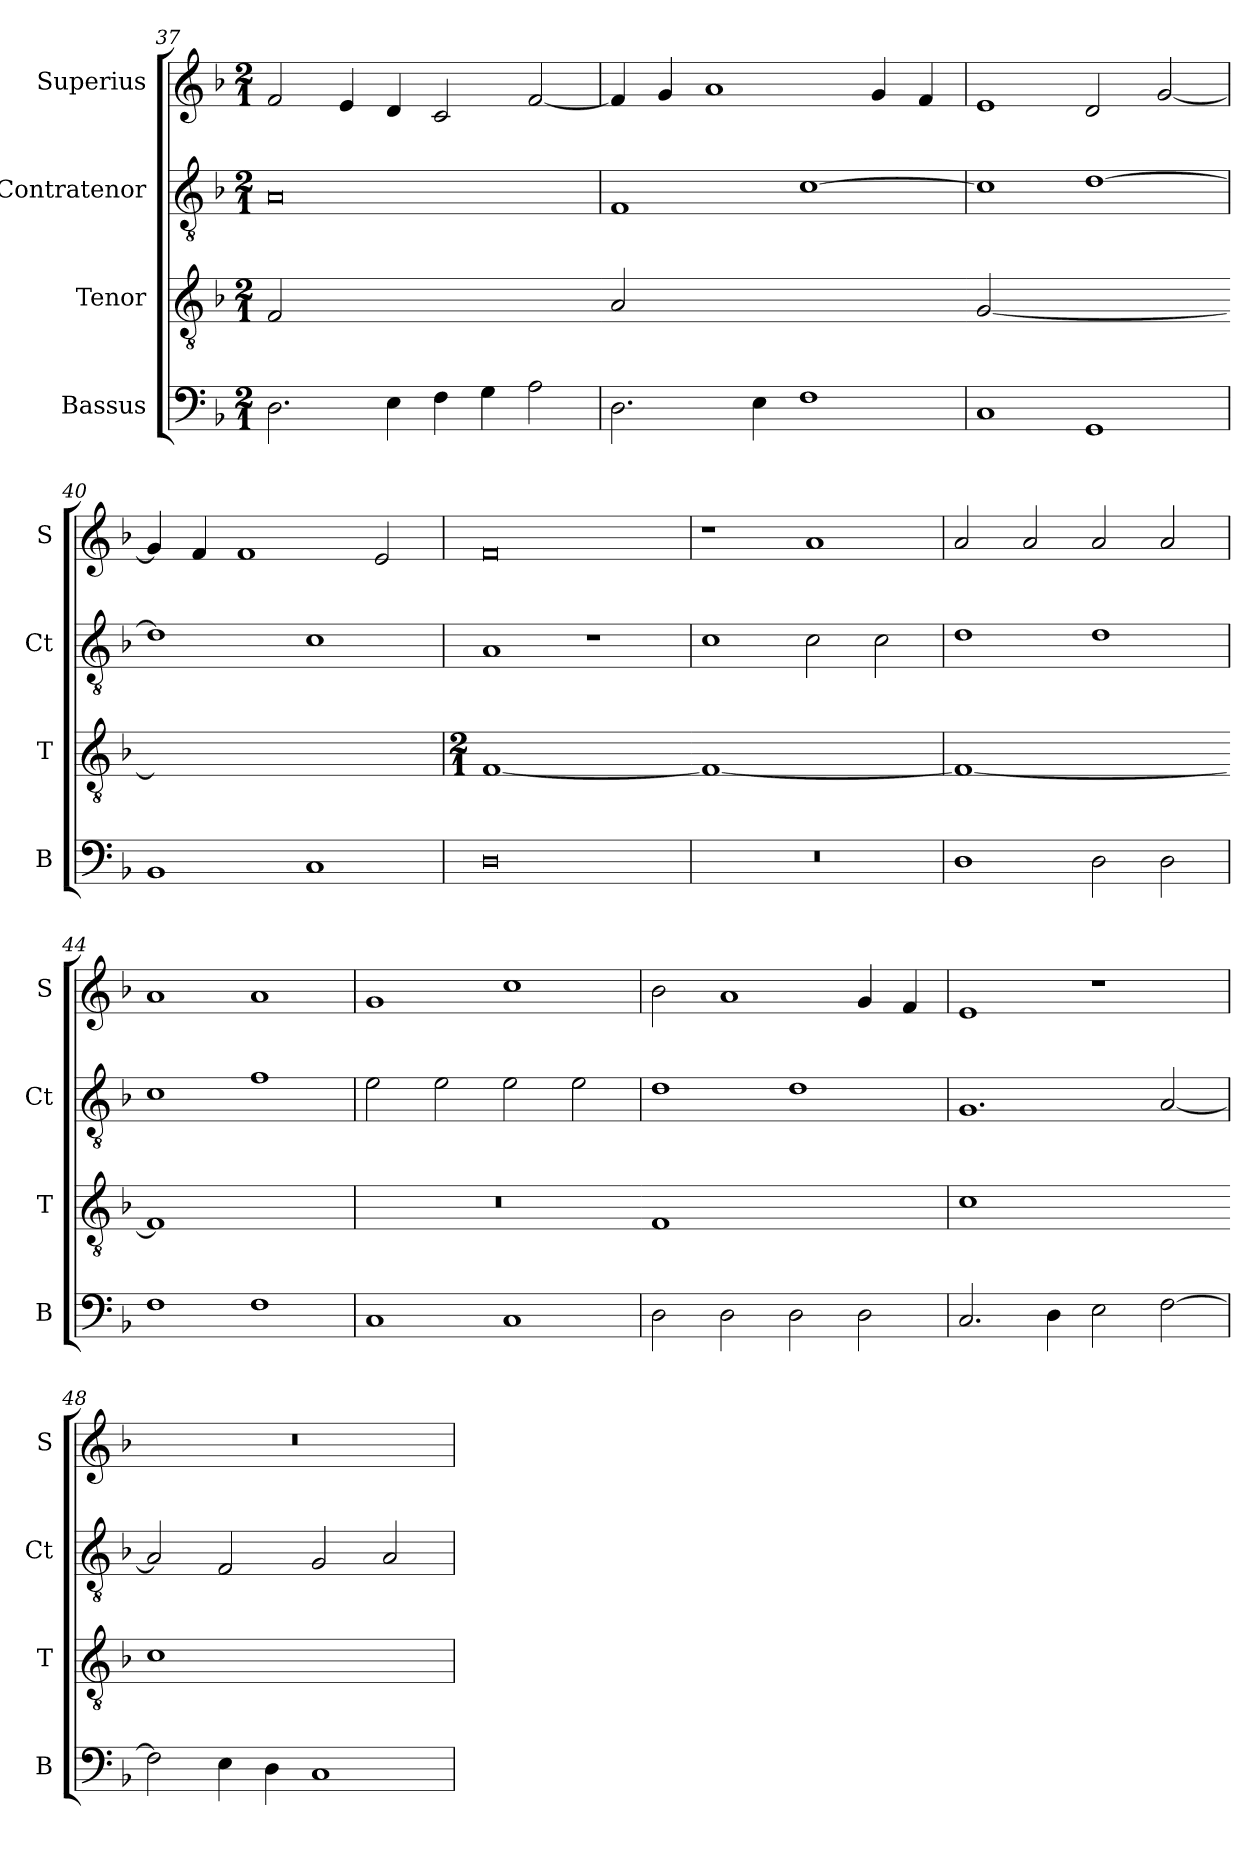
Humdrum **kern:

**kern	**kern	**kern	**kern
*part4	*part3	*part2	*part1
*staff4	*staff3	*staff2	*staff1
*I"Bassus	*I"Tenor	*I"Contratenor	*I"Superius
*I'B	*I'T	*I'Ct	*I'S
*clefF4	*clefGv2	*clefGv2	*clefG2
*k[b-]	*k[b-]	*k[b-]	*k[b-]
*d:	*d:	*d:	*d:
*M2/1	*M2/1	*M2/1	*M2/1
=37	=37	=37	=37
!	!LO:N:vis=2	!	!
2.D	0F	0A	2f
.	.	.	4e
4E	.	.	4d
4F	.	.	2c
4G	.	.	.
2A	.	.	[2f
=38	=38-	=38	=38
!	!LO:N:vis=2	!	!
2.D	0A	1F	4f]
.	.	.	4g
.	.	.	1a
4E	.	.	.
1F	.	[1c	.
.	.	.	4g
.	.	.	4f
=39	=39-	=39	=39
!	!LO:N:vis=2	!	!
1C	[0G	1c]	1e
1GG	.	[1d	2d
.	.	.	[2g
=40	=40-	=40	=40
!	!LO:N:vis=2	!	!
1BB-	0Gyy]	1d]	4g]
.	.	.	4f
.	.	.	1f
1C	.	1c	.
.	.	.	2e
=41	=41	=41	=41
*	*M2/1	*	*
!	!LO:N:vis=1	!	!
0D	[0F	1A	0f
.	.	1r	.
=42	=42-	=42	=42
!	!LO:N:vis=1	!	!
0r	0F_	1c	1r
.	.	2c	1a
.	.	2c	.
=43	=43	=43	=43
!	!LO:N:vis=1	!	!
1D	0F_	1d	2a
.	.	.	2a
2D	.	1d	2a
2D	.	.	2a
=44	=44-	=44	=44
!	!LO:N:vis=1	!	!
1F	0F]	1c	1a
1F	.	1f	1a
=45	=45	=45	=45
!	!LO:N:vis=1	!	!
1C	0r	2e	1g
.	.	2e	.
1C	.	2e	1cc
.	.	2e	.
=46	=46-	=46	=46
!	!LO:N:vis=1	!	!
2D	0F	1d	2b-
2D	.	.	1a
2D	.	1d	.
2D	.	.	4g
.	.	.	4f
=47	=47	=47	=47
!	!LO:N:vis=1	!	!
2.C	0c	1.G	1e
4D	.	.	.
2E	.	.	1r
[2F	.	[2A	.
=48	=48-	=48	=48
!	!LO:N:vis=1	!	!
2F]	0c	2A]	0r
4E	.	2F	.
4D	.	.	.
1C	.	2G	.
.	.	2A	.
=	=	=	=
*-	*-	*-	*-
